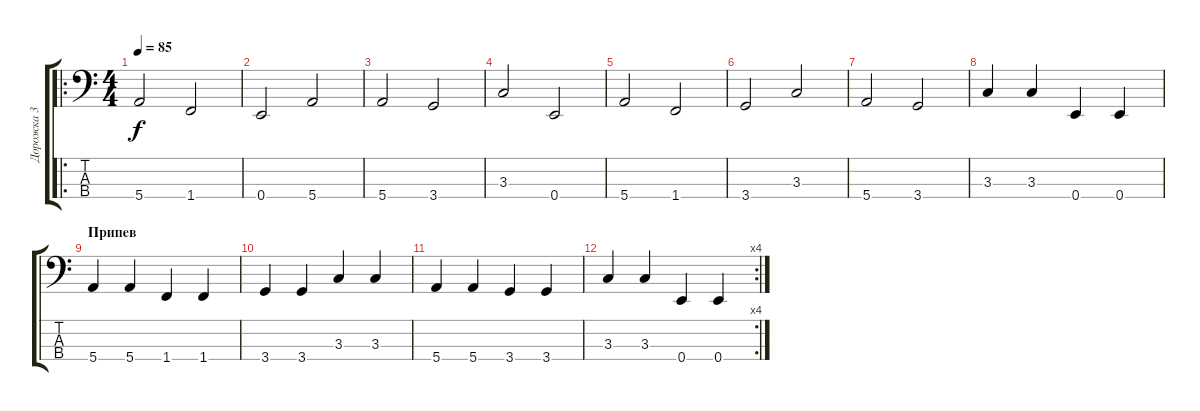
\track ("Дорожка 3" "Дорожка 3") {instrument electricbassfinger}
\staff {score tabs}
\tuning (G2 D2 A1 E1) {hide}
\ro
\ts (4 4)
\tempo 85
\clef f4
\ks c
5.4.2{dy f instrument electricbassfinger} 1.4.2 |
0.4.2 5.4.2 |
5.4.2 3.4.2 |
3.3.2 0.4.2 |
5.4.2 1.4.2 |
3.4.2 3.3.2 |
5.4.2 3.4.2 |
3.3.4 3.3.4 0.4.4 0.4.4 |
\section ("" "Припев")
5.4.4 5.4.4 1.4.4 1.4.4 |
3.4.4 3.4.4 3.3.4 3.3.4 |
5.4.4 5.4.4 3.4.4 3.4.4 |
\rc 4
3.3.4 3.3.4 0.4.4 0.4.4
